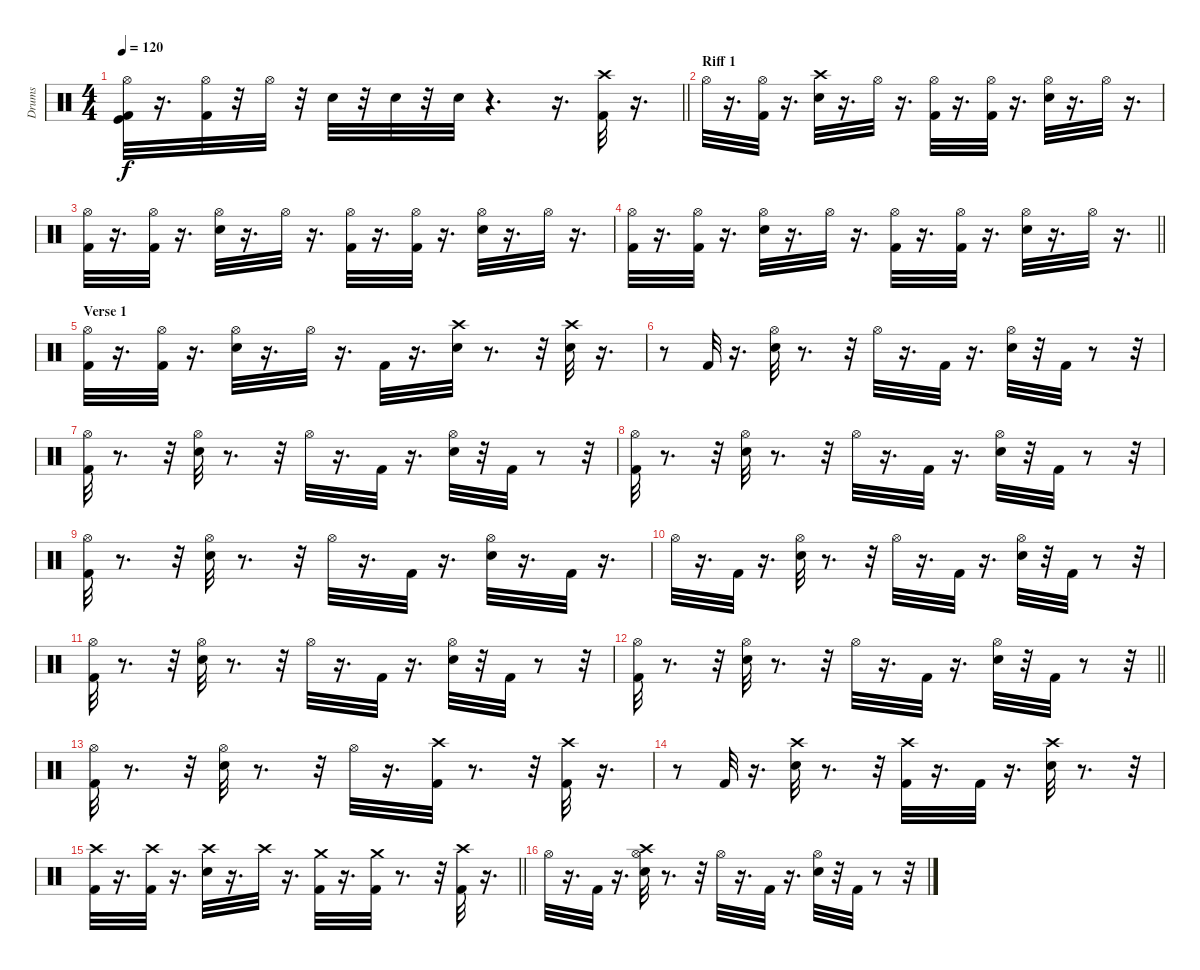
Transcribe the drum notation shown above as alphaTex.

\track ("Drums" "Drums") {instrument percussion}
\staff {score}
\articulation defaults
\ts (4 4)
\tempo 120
\clef neutral
\barLineRight lightlight
\ks c
("Hi-Hat (open)" "Kick (hit) 2" "Kick (hit)").32{dy f} r.16{d} ("Hi-Hat (open)" "Kick (hit) 2").32 r.32 "Hi-Hat (open)".32 r.32 "Electric Snare (hit)".32 r.32 "Electric Snare (hit)".32 r.32 "Electric Snare (hit)".32 r.4{d} r.16{d} ("Kick (hit) 2" "Crash high (hit)").32 r.16{d} |
\section ("" "Riff 1")
"Hi-Hat (open)".32 r.16{d} ("Hi-Hat (open)" "Kick (hit) 2").32 r.16{d} ("Crash high (hit)" "Electric Snare (hit)").32 r.16{d} "Hi-Hat (open)".32 r.16{d} ("Kick (hit) 2" "Hi-Hat (open)").32 r.16{d} ("Hi-Hat (open)" "Kick (hit) 2").32 r.16{d} ("Hi-Hat (open)" "Electric Snare (hit)").32 r.16{d} "Hi-Hat (open)".32 r.16{d} |
("Kick (hit) 2" "Hi-Hat (open)").32 r.16{d} ("Kick (hit) 2" "Hi-Hat (open)").32 r.16{d} ("Electric Snare (hit)" "Hi-Hat (open)").32 r.16{d} "Hi-Hat (open)".32 r.16{d} ("Kick (hit) 2" "Hi-Hat (open)").32 r.16{d} ("Kick (hit) 2" "Hi-Hat (open)").32 r.16{d} ("Electric Snare (hit)" "Hi-Hat (open)").32 r.16{d} "Hi-Hat (open)".32 r.16{d} |
\barLineRight lightlight
("Kick (hit) 2" "Hi-Hat (open)").32 r.16{d} ("Kick (hit) 2" "Hi-Hat (open)").32 r.16{d} ("Electric Snare (hit)" "Hi-Hat (open)").32 r.16{d} "Hi-Hat (open)".32 r.16{d} ("Kick (hit) 2" "Hi-Hat (open)").32 r.16{d} ("Kick (hit) 2" "Hi-Hat (open)").32 r.16{d} ("Electric Snare (hit)" "Hi-Hat (open)").32 r.16{d} "Hi-Hat (open)".32 r.16{d} |
\section ("" "Verse 1")
("Kick (hit) 2" "Hi-Hat (open)").32 r.16{d} ("Kick (hit) 2" "Hi-Hat (open)").32 r.16{d} ("Electric Snare (hit)" "Hi-Hat (open)").32 r.16{d} "Hi-Hat (open)".32 r.16{d} "Kick (hit) 2".32 r.16{d} ("Crash high (hit)" "Electric Snare (hit)").32 r.8{d} r.32 ("Crash high (hit)" "Electric Snare (hit)").32 r.16{d} |
r.8 "Kick (hit) 2".32 r.16{d} ("Hi-Hat (open)" "Electric Snare (hit)").32 r.8{d} r.32 "Hi-Hat (open)".32 r.16{d} "Kick (hit) 2".32 r.16{d} ("Electric Snare (hit)" "Hi-Hat (open)").32 r.32 "Kick (hit) 2".32 r.8 r.32 |
("Kick (hit) 2" "Hi-Hat (open)").32 r.8{d} r.32 ("Electric Snare (hit)" "Hi-Hat (open)").32 r.8{d} r.32 "Hi-Hat (open)".32 r.16{d} "Kick (hit) 2".32 r.16{d} ("Electric Snare (hit)" "Hi-Hat (open)").32 r.32 "Kick (hit) 2".32 r.8 r.32 |
("Kick (hit) 2" "Hi-Hat (open)").32 r.8{d} r.32 ("Electric Snare (hit)" "Hi-Hat (open)").32 r.8{d} r.32 "Hi-Hat (open)".32 r.16{d} "Kick (hit) 2".32 r.16{d} ("Electric Snare (hit)" "Hi-Hat (open)").32 r.32 "Kick (hit) 2".32 r.8 r.32 |
("Kick (hit) 2" "Hi-Hat (open)").32 r.8{d} r.32 ("Electric Snare (hit)" "Hi-Hat (open)").32 r.8{d} r.32 "Hi-Hat (open)".32 r.16{d} "Kick (hit) 2".32 r.16{d} ("Electric Snare (hit)" "Hi-Hat (open)").32 r.16{d} "Kick (hit) 2".32 r.16{d} |
"Hi-Hat (open)".32 r.16{d} "Kick (hit) 2".32 r.16{d} ("Hi-Hat (open)" "Electric Snare (hit)").32 r.8{d} r.32 "Hi-Hat (open)".32 r.16{d} "Kick (hit) 2".32 r.16{d} ("Electric Snare (hit)" "Hi-Hat (open)").32 r.32 "Kick (hit) 2".32 r.8 r.32 |
("Kick (hit) 2" "Hi-Hat (open)").32 r.8{d} r.32 ("Electric Snare (hit)" "Hi-Hat (open)").32 r.8{d} r.32 "Hi-Hat (open)".32 r.16{d} "Kick (hit) 2".32 r.16{d} ("Electric Snare (hit)" "Hi-Hat (open)").32 r.32 "Kick (hit) 2".32 r.8 r.32 |
\barLineRight lightlight
("Kick (hit) 2" "Hi-Hat (open)").32 r.8{d} r.32 ("Electric Snare (hit)" "Hi-Hat (open)").32 r.8{d} r.32 "Hi-Hat (open)".32 r.16{d} "Kick (hit) 2".32 r.16{d} ("Electric Snare (hit)" "Hi-Hat (open)").32 r.32 "Kick (hit) 2".32 r.8 r.32 |
("Kick (hit) 2" "Hi-Hat (open)").32 r.8{d} r.32 ("Electric Snare (hit)" "Hi-Hat (open)").32 r.8{d} r.32 "Hi-Hat (open)".32 r.16{d} ("Crash high (hit)" "Kick (hit) 2").32 r.8{d} r.32 ("Crash high (hit)" "Kick (hit) 2").32 r.16{d} |
r.8 "Kick (hit) 2".32 r.16{d} ("Electric Snare (hit)" "Crash high (hit)").32 r.8{d} r.32 ("Kick (hit) 2" "Crash high (hit)").32 r.16{d} "Kick (hit) 2".32 r.16{d} ("Electric Snare (hit)" "Crash high (hit)").32 r.8{d} r.32 |
\barLineRight lightlight
("Kick (hit) 2" "Crash high (hit)").32 r.16{d} ("Crash high (hit)" "Kick (hit) 2").32 r.16{d} ("Electric Snare (hit)" "Crash high (hit)").32 r.16{d} "Crash high (hit)".32 r.16{d} ("Crash medium (hit)" "Kick (hit) 2").32 r.16{d} ("Crash medium (hit)" "Kick (hit) 2").32 r.8{d} r.32 ("Kick (hit) 2" "Crash high (hit)").32 r.16{d} |
"Hi-Hat (open)".32 r.16{d} "Kick (hit) 2".32 r.16{d} ("Hi-Hat (open)" "Electric Snare (hit)" "Crash high (hit)").32 r.8{d} r.32 "Hi-Hat (open)".32 r.16{d} "Kick (hit) 2".32 r.16{d} ("Electric Snare (hit)" "Hi-Hat (open)").32 r.32 "Kick (hit) 2".32 r.8 r.32
